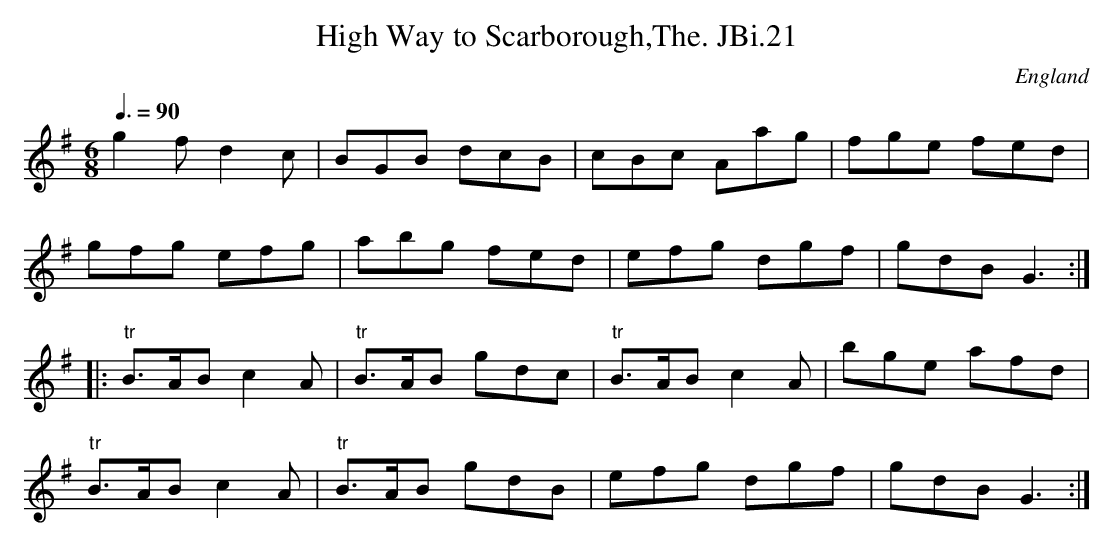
X:1
T:High Way to Scarborough,The. JBi.21
M:6/8
L:1/8
Q:3/8=90
O:England
K:G major
g2fd2c|BGB dcB|cBc Aag|fge fed|!
gfg efg|abg fed|efg dgf|gdBG3:|!
|:"^tr"B>AB c2A|"^tr"B>AB gdc|"^tr"B>ABc2A|bge afd|!
"^tr"B>AB c2A|"^tr"B>AB gdB|efg dgf|gdBG3:|
